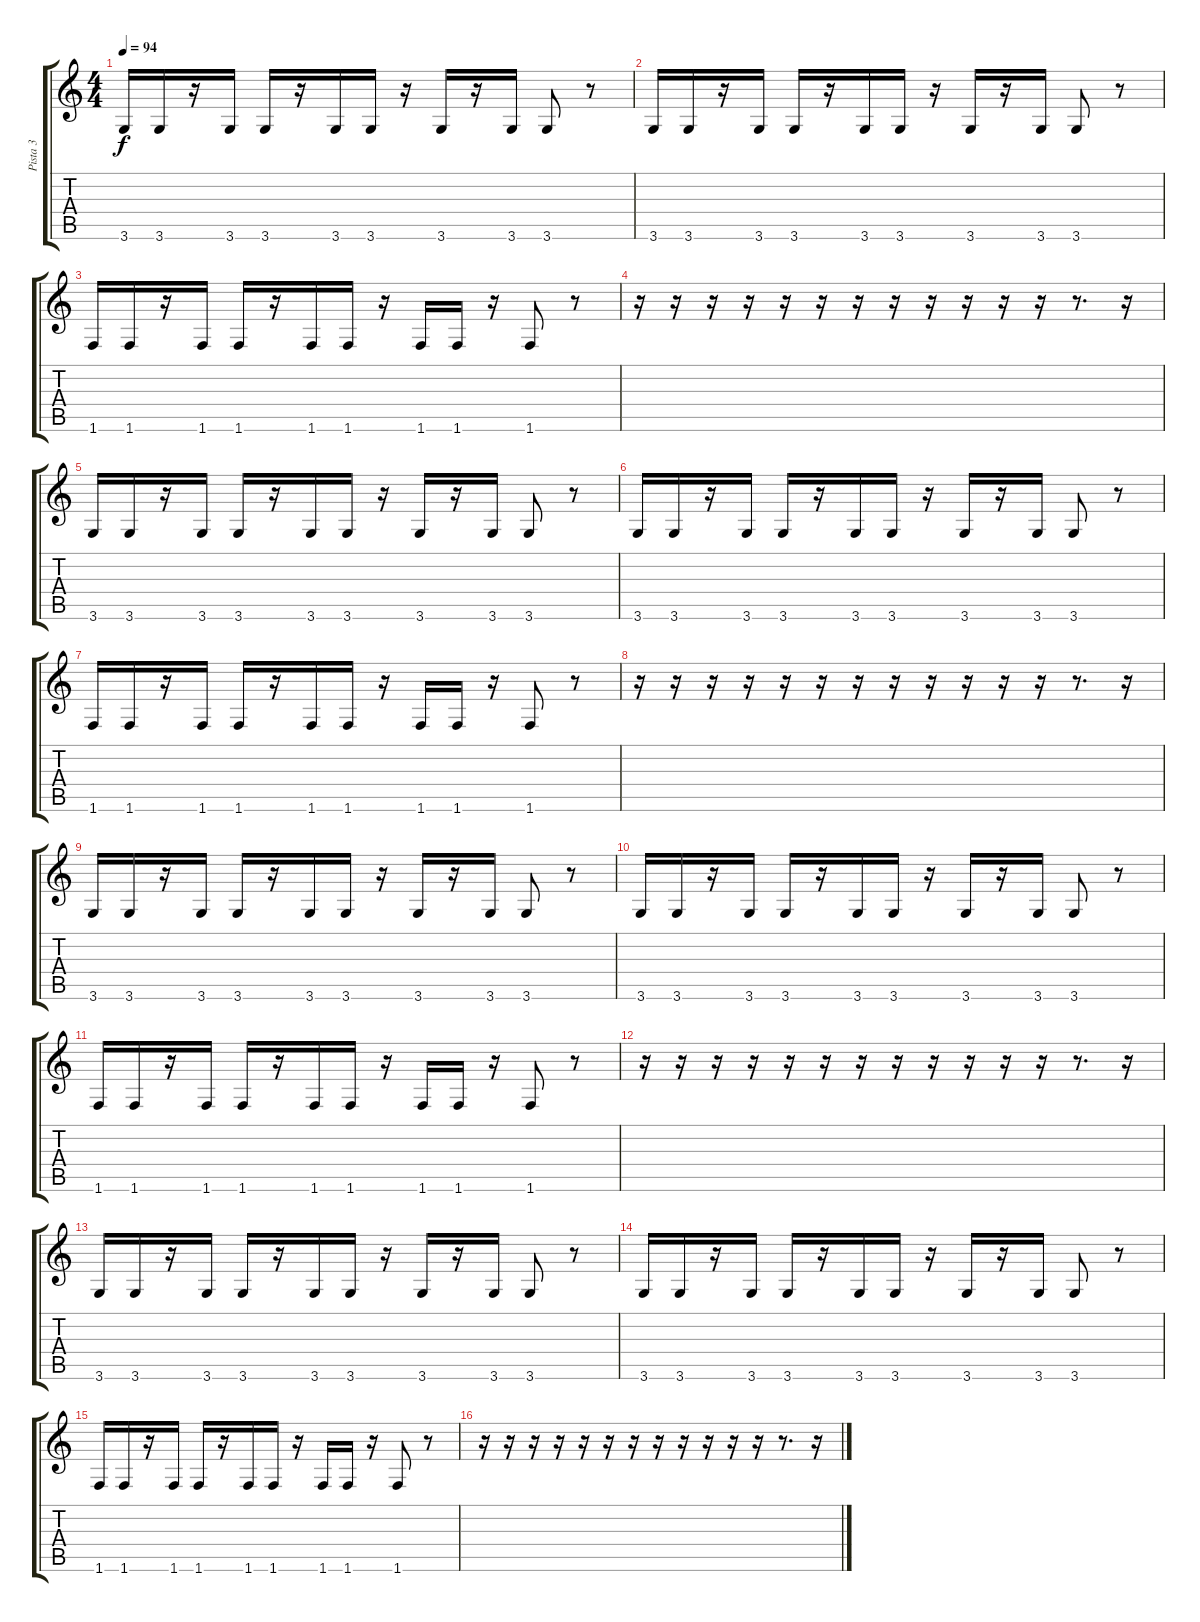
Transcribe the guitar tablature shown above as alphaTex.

\track ("Pista 3" "Pista 3") {instrument acousticbass}
\staff {score tabs}
\tuning (E4 B3 G3 D3 A2 E2) {hide}
\ts (4 4)
\tempo 94
\clef g2
\ks c
3.6.16{dy f} 3.6.16 r.16 3.6.16 3.6.16 r.16 3.6.16 3.6.16 r.16 3.6.16 r.16 3.6.16 3.6.8 r.8 |
3.6.16 3.6.16 r.16 3.6.16 3.6.16 r.16 3.6.16 3.6.16 r.16 3.6.16 r.16 3.6.16 3.6.8 r.8 |
1.6.16 1.6.16 r.16 1.6.16 1.6.16 r.16 1.6.16 1.6.16 r.16 1.6.16 1.6.16 r.16 1.6.8 r.8 |
r.16 r.16 r.16 r.16 r.16 r.16 r.16 r.16 r.16 r.16 r.16 r.16 r.8{d} r.16 |
3.6.16 3.6.16 r.16 3.6.16 3.6.16 r.16 3.6.16 3.6.16 r.16 3.6.16 r.16 3.6.16 3.6.8 r.8 |
3.6.16 3.6.16 r.16 3.6.16 3.6.16 r.16 3.6.16 3.6.16 r.16 3.6.16 r.16 3.6.16 3.6.8 r.8 |
1.6.16 1.6.16 r.16 1.6.16 1.6.16 r.16 1.6.16 1.6.16 r.16 1.6.16 1.6.16 r.16 1.6.8 r.8 |
r.16 r.16 r.16 r.16 r.16 r.16 r.16 r.16 r.16 r.16 r.16 r.16 r.8{d} r.16 |
3.6.16 3.6.16 r.16 3.6.16 3.6.16 r.16 3.6.16 3.6.16 r.16 3.6.16 r.16 3.6.16 3.6.8 r.8 |
3.6.16 3.6.16 r.16 3.6.16 3.6.16 r.16 3.6.16 3.6.16 r.16 3.6.16 r.16 3.6.16 3.6.8 r.8 |
1.6.16 1.6.16 r.16 1.6.16 1.6.16 r.16 1.6.16 1.6.16 r.16 1.6.16 1.6.16 r.16 1.6.8 r.8 |
r.16 r.16 r.16 r.16 r.16 r.16 r.16 r.16 r.16 r.16 r.16 r.16 r.8{d} r.16 |
3.6.16 3.6.16 r.16 3.6.16 3.6.16 r.16 3.6.16 3.6.16 r.16 3.6.16 r.16 3.6.16 3.6.8 r.8 |
3.6.16 3.6.16 r.16 3.6.16 3.6.16 r.16 3.6.16 3.6.16 r.16 3.6.16 r.16 3.6.16 3.6.8 r.8 |
1.6.16 1.6.16 r.16 1.6.16 1.6.16 r.16 1.6.16 1.6.16 r.16 1.6.16 1.6.16 r.16 1.6.8 r.8 |
r.16 r.16 r.16 r.16 r.16 r.16 r.16 r.16 r.16 r.16 r.16 r.16 r.8{d} r.16
